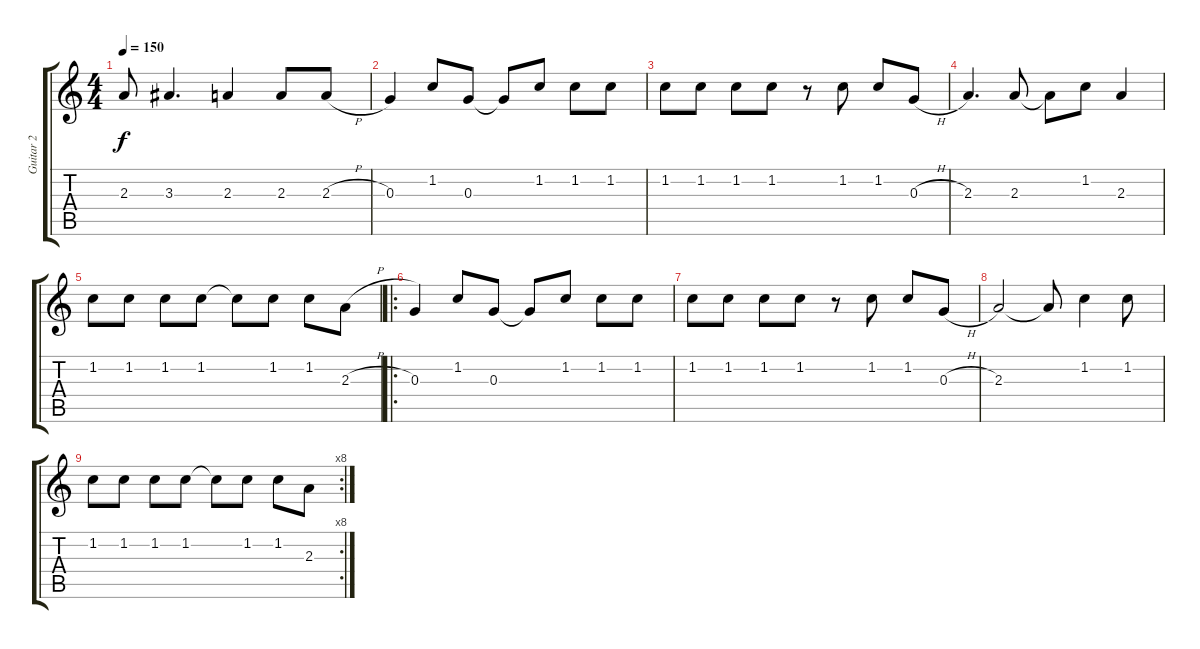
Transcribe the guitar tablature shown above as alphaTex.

\track ("Guitar 2" "Guitar 2") {instrument distortionguitar}
\staff {score tabs}
\tuning (E4 B3 G3 D3 A2 E2) {hide}
\ts (4 4)
\tempo 150
\clef g2
\ks c
2.3{t}.8{dy f} 3.3.4{d} 2.3.4 2.3.8 2.3{h}.8 |
0.3.4 1.2.8 0.3.8 0.3{t}.8 1.2.8 1.2.8 1.2.8 |
1.2.8 1.2.8 1.2.8 1.2.8 r.8 1.2.8 1.2.8 0.3{h}.8 |
2.3.4{d} 2.3.8 2.3{t}.8 1.2.8 2.3.4 |
1.2.8 1.2.8 1.2.8 1.2.8 1.2{t}.8 1.2.8 1.2.8 2.3{h}.8 |
\ro
0.3.4 1.2.8 0.3.8 0.3{t}.8 1.2.8 1.2.8 1.2.8 |
1.2.8 1.2.8 1.2.8 1.2.8 r.8 1.2.8 1.2.8 0.3{h}.8 |
2.3.2 2.3{t}.8 1.2.4 1.2.8 |
\rc 8
1.2.8 1.2.8 1.2.8 1.2.8 1.2{t}.8 1.2.8 1.2.8 2.3.8
